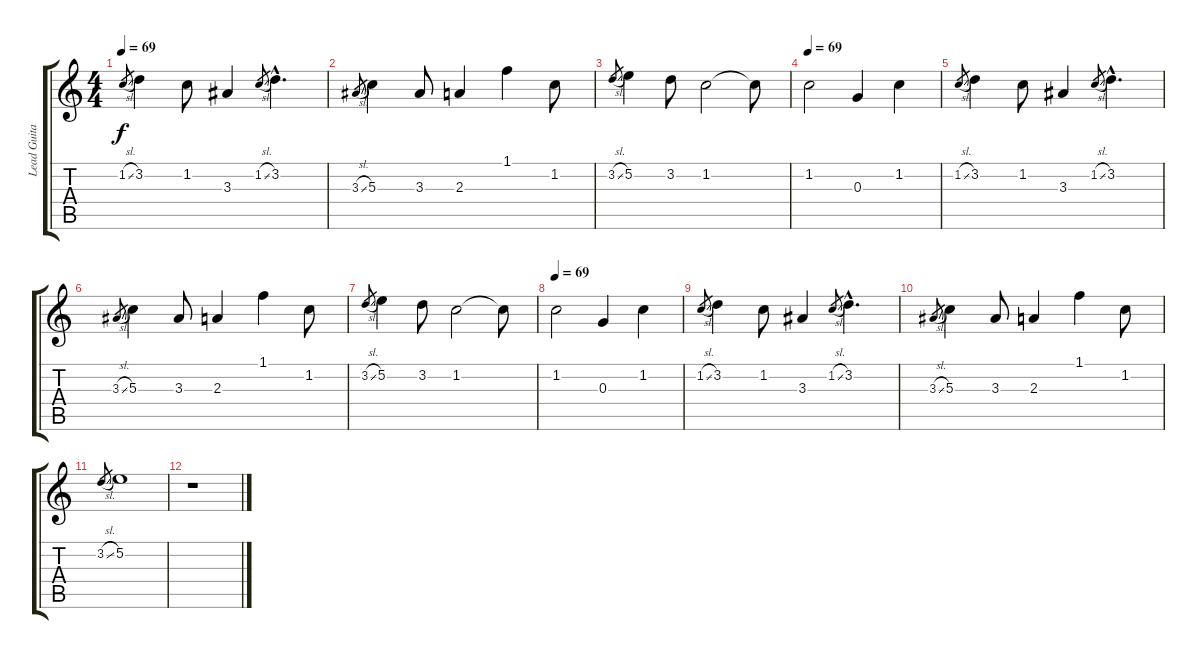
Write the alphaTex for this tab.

\track ("Lead Guitar" "Lead Guita") {instrument distortionguitar}
\staff {score tabs}
\tuning (E4 B3 G3 D3 A2 E2) {hide}
\ts (4 4)
\tempo 69
\clef g2
\ks c
1.2{sl}.8{gr dy f} 3.2.4 1.2.8 3.3.4 1.2{sl}.8{gr} 3.2{hac}.4{d} |
3.3{sl}.8{gr} 5.3.4 3.3.8 2.3.4 1.1.4 1.2.8 |
3.2{sl}.8{gr} 5.2.4 3.2.8 1.2.2 1.2{t}.8 |
\tempo 69
1.2.2 0.3.4 1.2.4 |
1.2{sl}.8{gr} 3.2.4 1.2.8 3.3.4 1.2{sl}.8{gr} 3.2{hac}.4{d} |
3.3{sl}.8{gr} 5.3.4 3.3.8 2.3.4 1.1.4 1.2.8 |
3.2{sl}.8{gr} 5.2.4 3.2.8 1.2.2 1.2{t}.8 |
\tempo 69
1.2.2 0.3.4 1.2.4 |
1.2{sl}.8{gr} 3.2.4 1.2.8 3.3.4 1.2{sl}.8{gr} 3.2{hac}.4{d} |
3.3{sl}.8{gr} 5.3.4 3.3.8 2.3.4 1.1.4 1.2.8 |
3.2{sl}.8{gr} 5.2.1 |
r.1
